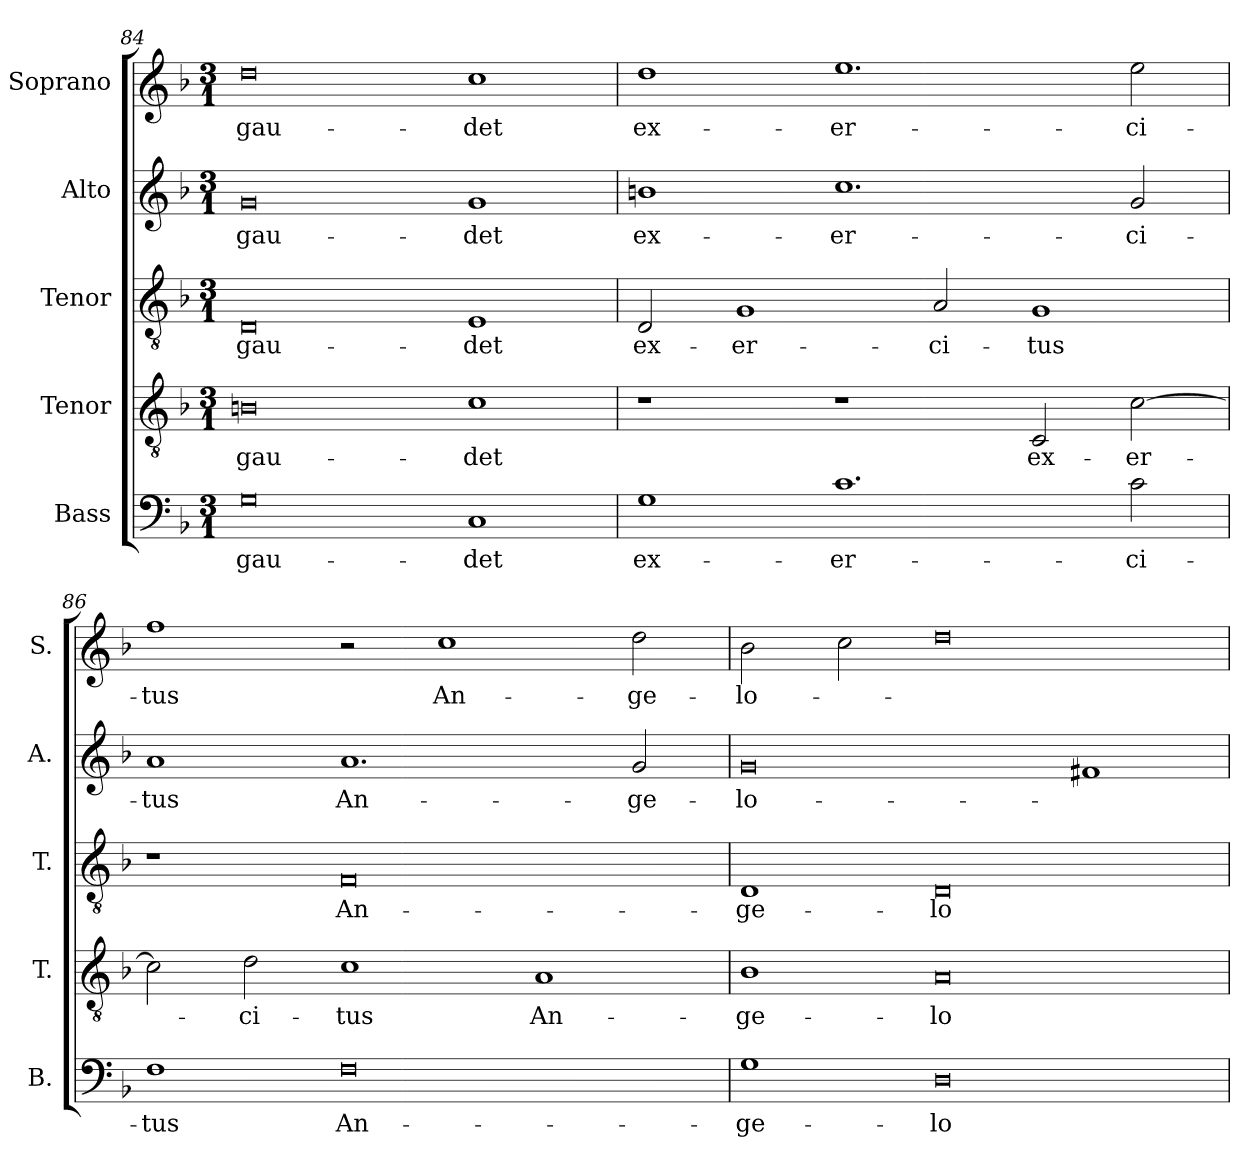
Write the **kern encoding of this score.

**kern	**text	**kern	**text	**kern	**text	**kern	**text	**kern	**text
*part5	*part5	*part4	*part4	*part3	*part3	*part2	*part2	*part1	*part1
*staff5	*staff5	*staff4	*staff4	*staff3	*staff3	*staff2	*staff2	*staff1	*staff1
*I"Bass	*	*I"Tenor	*	*I"Tenor	*	*I"Alto	*	*I"Soprano	*
*I'B.	*	*I'T.	*	*I'T.	*	*I'A.	*	*I'S.	*
*clefF4	*	*clefGv2	*	*clefGv2	*	*clefG2	*	*clefG2	*
*	*	*ITrd7c12	*	*	*	*	*	*	*
*k[b-]	*	*k[b-]	*	*k[b-]	*	*k[b-]	*	*k[b-]	*
*F:	*	*F:	*	*F:	*	*F:	*	*F:	*
*M3/1	*	*M3/1	*	*M3/1	*	*M3/1	*	*M3/1	*
=84	=84	=84	=84	=84	=84	=84	=84	=84	=84
!	!LO:LY:b:color=#000000	!	!	!	!	!	!	!	!
!	!	!	!LO:LY:b:color=#000000	!	!	!	!	!	!
!	!	!	!	!	!LO:LY:b:color=#000000	!	!	!	!
!	!	!	!	!	!	!	!LO:LY:b:color=#000000	!	!
!	!	!	!	!	!	!	!	!	!LO:LY:b:color=#000000
0Gi	gau-	0BBni	gau-	0Di	gau-	0gi	gau-	0ddi	gau-
!	!LO:LY:b:color=#000000	!	!	!	!	!	!	!	!
!	!	!	!LO:LY:b:color=#000000	!	!	!	!	!	!
!	!	!	!	!	!LO:LY:b:color=#000000	!	!	!	!
!	!	!	!	!	!	!	!LO:LY:b:color=#000000	!	!
!	!	!	!	!	!	!	!	!	!LO:LY:b:color=#000000
1Ci	-det	1Ci	-det	1Ei	-det	1gi	-det	1cci	-det
=85	=85	=85	=85	=85	=85	=85	=85	=85	=85
!	!LO:LY:b:color=#000000	!	!	!	!	!	!	!	!
!	!	!	!	!	!LO:LY:b:color=#000000	!	!	!	!
!	!	!	!	!	!	!	!LO:LY:b:color=#000000	!	!
!	!	!	!	!	!	!	!	!	!LO:LY:b:color=#000000
1Gi	ex-	1r	.	2Di/	ex-	1bni	ex-	1ddi	ex-
!	!	!	!	!	!LO:LY:b:color=#000000	!	!	!	!
.	.	.	.	1Gi	-er-	.	.	.	.
!	!LO:LY:b:color=#000000	!	!	!	!	!	!	!	!
!	!	!	!	!	!	!	!LO:LY:b:color=#000000	!	!
!	!	!	!	!	!	!	!	!	!LO:LY:b:color=#000000
1.ci	-er-	1r	.	.	.	1.cci	-er-	1.eei	-er-
!	!	!	!	!	!LO:LY:b:color=#000000	!	!	!	!
.	.	.	.	2Ai/	-ci-	.	.	.	.
!	!	!	!LO:LY:b:color=#000000	!	!	!	!	!	!
!	!	!	!	!	!LO:LY:b:color=#000000	!	!	!	!
.	.	2CCi/	ex-	1Gi	-tus	.	.	.	.
!	!LO:LY:b:color=#000000	!	!	!	!	!	!	!	!
!	!	!	!LO:LY:b:color=#000000	!	!	!	!	!	!
!	!	!	!	!	!	!	!LO:LY:b:color=#000000	!	!
!	!	!	!	!	!	!	!	!	!LO:LY:b:color=#000000
2ci\	-ci-	[2Ci\	-er-	.	.	2gi/	-ci-	2eei\	-ci-
=86	=86	=86	=86	=86	=86	=86	=86	=86	=86
!	!LO:LY:b:color=#000000	!	!	!	!	!	!	!	!
!	!	!	!	!	!	!	!LO:LY:b:color=#000000	!	!
!	!	!	!	!	!	!	!	!	!LO:LY:b:color=#000000
1Fi	-tus	2Ci\]	.	1r	.	1ai	-tus	1ffi	-tus
!	!	!	!LO:LY:b:color=#000000	!	!	!	!	!	!
.	.	2Di\	-ci-	.	.	.	.	.	.
!	!LO:LY:b:color=#000000	!	!	!	!	!	!	!	!
!	!	!	!LO:LY:b:color=#000000	!	!	!	!	!	!
!	!	!	!	!	!LO:LY:b:color=#000000	!	!	!	!
!	!	!	!	!	!	!	!LO:LY:b:color=#000000	!	!
0Fi	An-	1Ci	-tus	0Fi	An-	1.ai	An-	2r	.
!	!	!	!	!	!	!	!	!	!LO:LY:b:color=#000000
.	.	.	.	.	.	.	.	1cci	An-
!	!	!	!LO:LY:b:color=#000000	!	!	!	!	!	!
.	.	1AAi	An-	.	.	.	.	.	.
!	!	!	!	!	!	!	!LO:LY:b:color=#000000	!	!
!	!	!	!	!	!	!	!	!	!LO:LY:b:color=#000000
.	.	.	.	.	.	2gi/	-ge-	2ddi\	-ge-
!!LO:LB:g=z
=87	=87	=87	=87	=87	=87	=87	=87	=87	=87
!	!LO:LY:b:color=#000000	!	!	!	!	!	!	!	!
!	!	!	!LO:LY:b:color=#000000	!	!	!	!	!	!
!	!	!	!	!	!LO:LY:b:color=#000000	!	!	!	!
!	!	!	!	!	!	!	!LO:LY:b:color=#000000	!	!
!	!	!	!	!	!	!	!	!	!LO:LY:b:color=#000000
1Gi	-ge-	1BB-i	-ge-	1Di	-ge-	0gi	-lo-	2b-i\	-lo-
.	.	.	.	.	.	.	.	2cci\	.
!	!LO:LY:b:color=#000000	!	!	!	!	!	!	!	!
!	!	!	!LO:LY:b:color=#000000	!	!	!	!	!	!
!	!	!	!	!	!LO:LY:b:color=#000000	!	!	!	!
0Di	-lo-	0AAi	-lo-	0Di	-lo-	.	.	0ddi	.
.	.	.	.	.	.	1f#Xi	.	.	.
=	=	=	=	=	=	=	=	=	=
*-	*-	*-	*-	*-	*-	*-	*-	*-	*-
